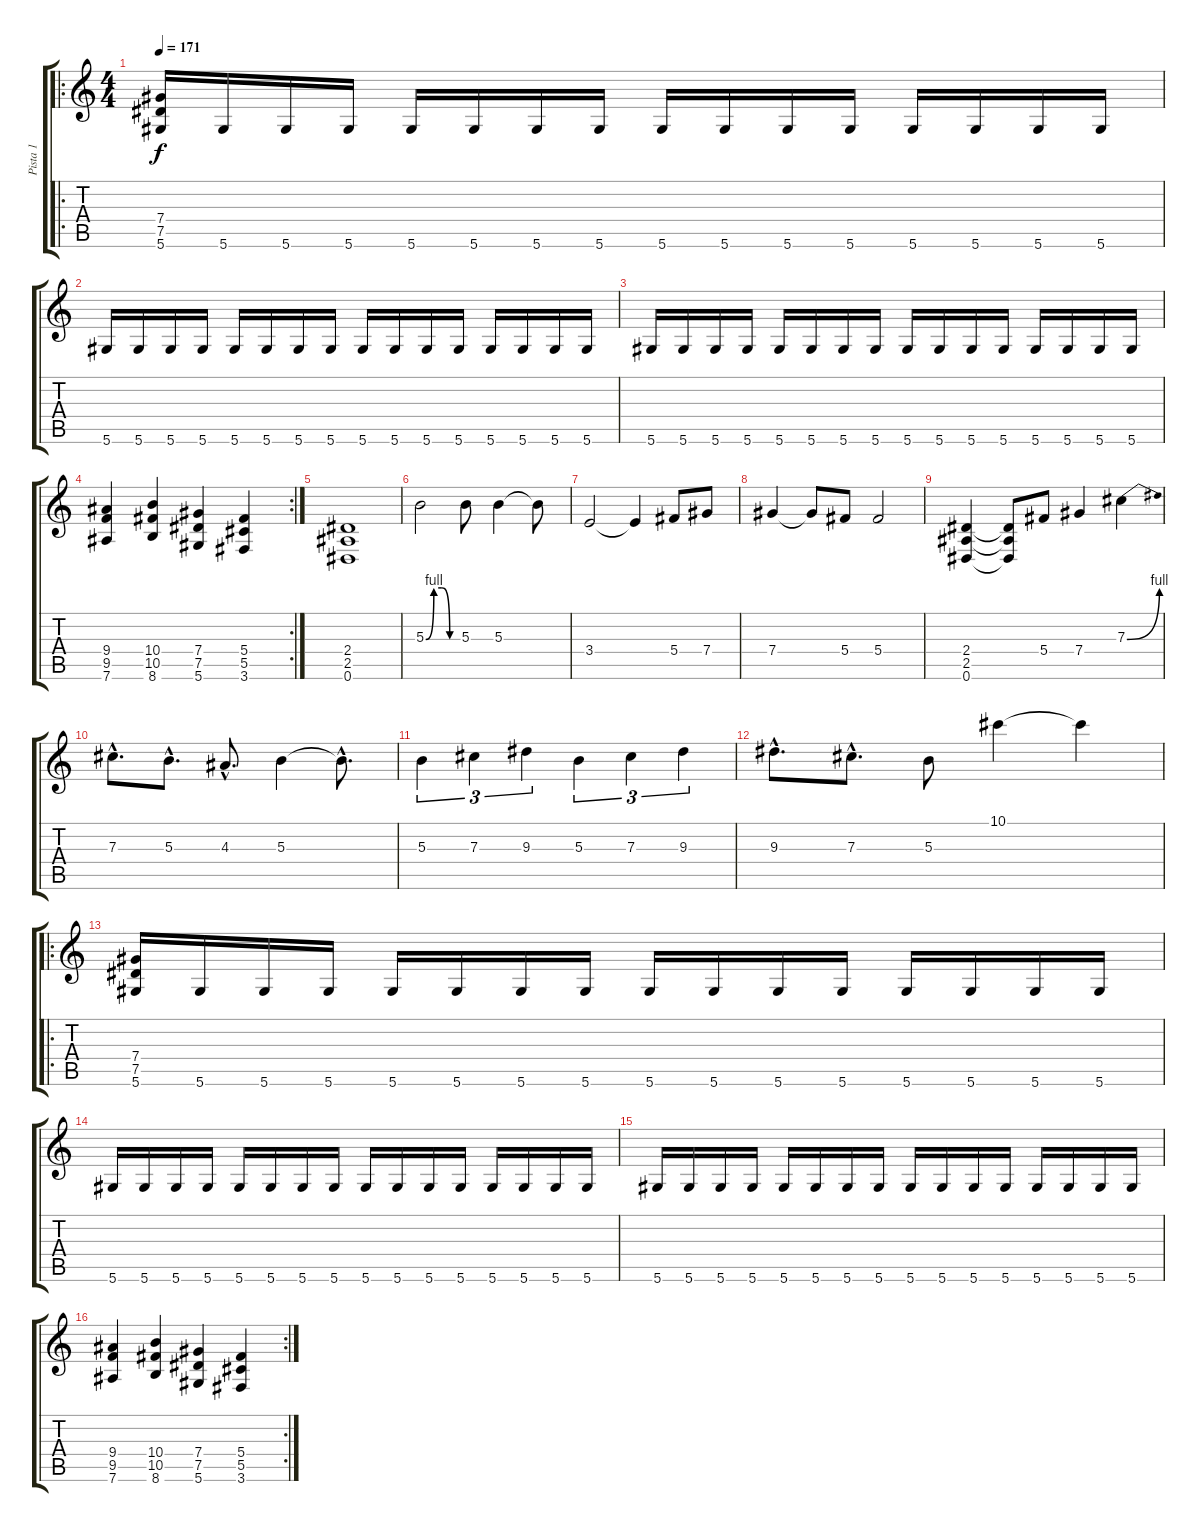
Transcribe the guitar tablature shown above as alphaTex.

\track ("Pista 1" "Pista 1") {instrument distortionguitar}
\staff {score tabs}
\tuning (Eb4 Bb3 Gb3 Db3 Ab2 Eb2) {hide}
\ro
\ts (4 4)
\tempo 171
\clef g2
\ks c
(7.4 7.5 5.6).16{dy f} 5.6.16 5.6.16 5.6.16 5.6.16 5.6.16 5.6.16 5.6.16 5.6.16 5.6.16 5.6.16 5.6.16 5.6.16 5.6.16 5.6.16 5.6.16 |
5.6.16 5.6.16 5.6.16 5.6.16 5.6.16 5.6.16 5.6.16 5.6.16 5.6.16 5.6.16 5.6.16 5.6.16 5.6.16 5.6.16 5.6.16 5.6.16 |
5.6.16 5.6.16 5.6.16 5.6.16 5.6.16 5.6.16 5.6.16 5.6.16 5.6.16 5.6.16 5.6.16 5.6.16 5.6.16 5.6.16 5.6.16 5.6.16 |
\rc 2
(9.4 9.5 7.6).4 (10.4 10.5 8.6).4 (7.4 7.5 5.6).4 (5.4 5.5 3.6).4 |
(2.4 2.5 0.6).1 |
5.3{be (custom 0 0 15 4 30 4 45 0 60 0)}.2 5.3.8 5.3.4 5.3{t}.8 |
3.4.2 3.4{t}.4 5.4.8 7.4.8 |
7.4.4 7.4{t}.8 5.4.8 5.4.2 |
(2.4 2.5 0.6).4 (2.4{t} 2.5{t} 0.6{t}).8 5.4.8 7.4.4 7.3{be (bend 0 0 60 4)}.4 |
7.3{hac}.8{d} 5.3{hac}.8{d} 4.3{hac}.8{d} 5.3.4 5.3{hac t}.8{d} |
5.3.4{tu (3 2)} 7.3.4{tu (3 2)} 9.3.4{tu (3 2)} 5.3.4{tu (3 2)} 7.3.4{tu (3 2)} 9.3.4{tu (3 2)} |
9.3{hac}.8{d} 7.3{hac}.8{d} 5.3.8 10.1.4 10.1{t}.4 |
\ro
(7.4 7.5 5.6).16 5.6.16 5.6.16 5.6.16 5.6.16 5.6.16 5.6.16 5.6.16 5.6.16 5.6.16 5.6.16 5.6.16 5.6.16 5.6.16 5.6.16 5.6.16 |
5.6.16 5.6.16 5.6.16 5.6.16 5.6.16 5.6.16 5.6.16 5.6.16 5.6.16 5.6.16 5.6.16 5.6.16 5.6.16 5.6.16 5.6.16 5.6.16 |
5.6.16 5.6.16 5.6.16 5.6.16 5.6.16 5.6.16 5.6.16 5.6.16 5.6.16 5.6.16 5.6.16 5.6.16 5.6.16 5.6.16 5.6.16 5.6.16 |
\rc 2
(9.4 9.5 7.6).4 (10.4 10.5 8.6).4 (7.4 7.5 5.6).4 (5.4 5.5 3.6).4
